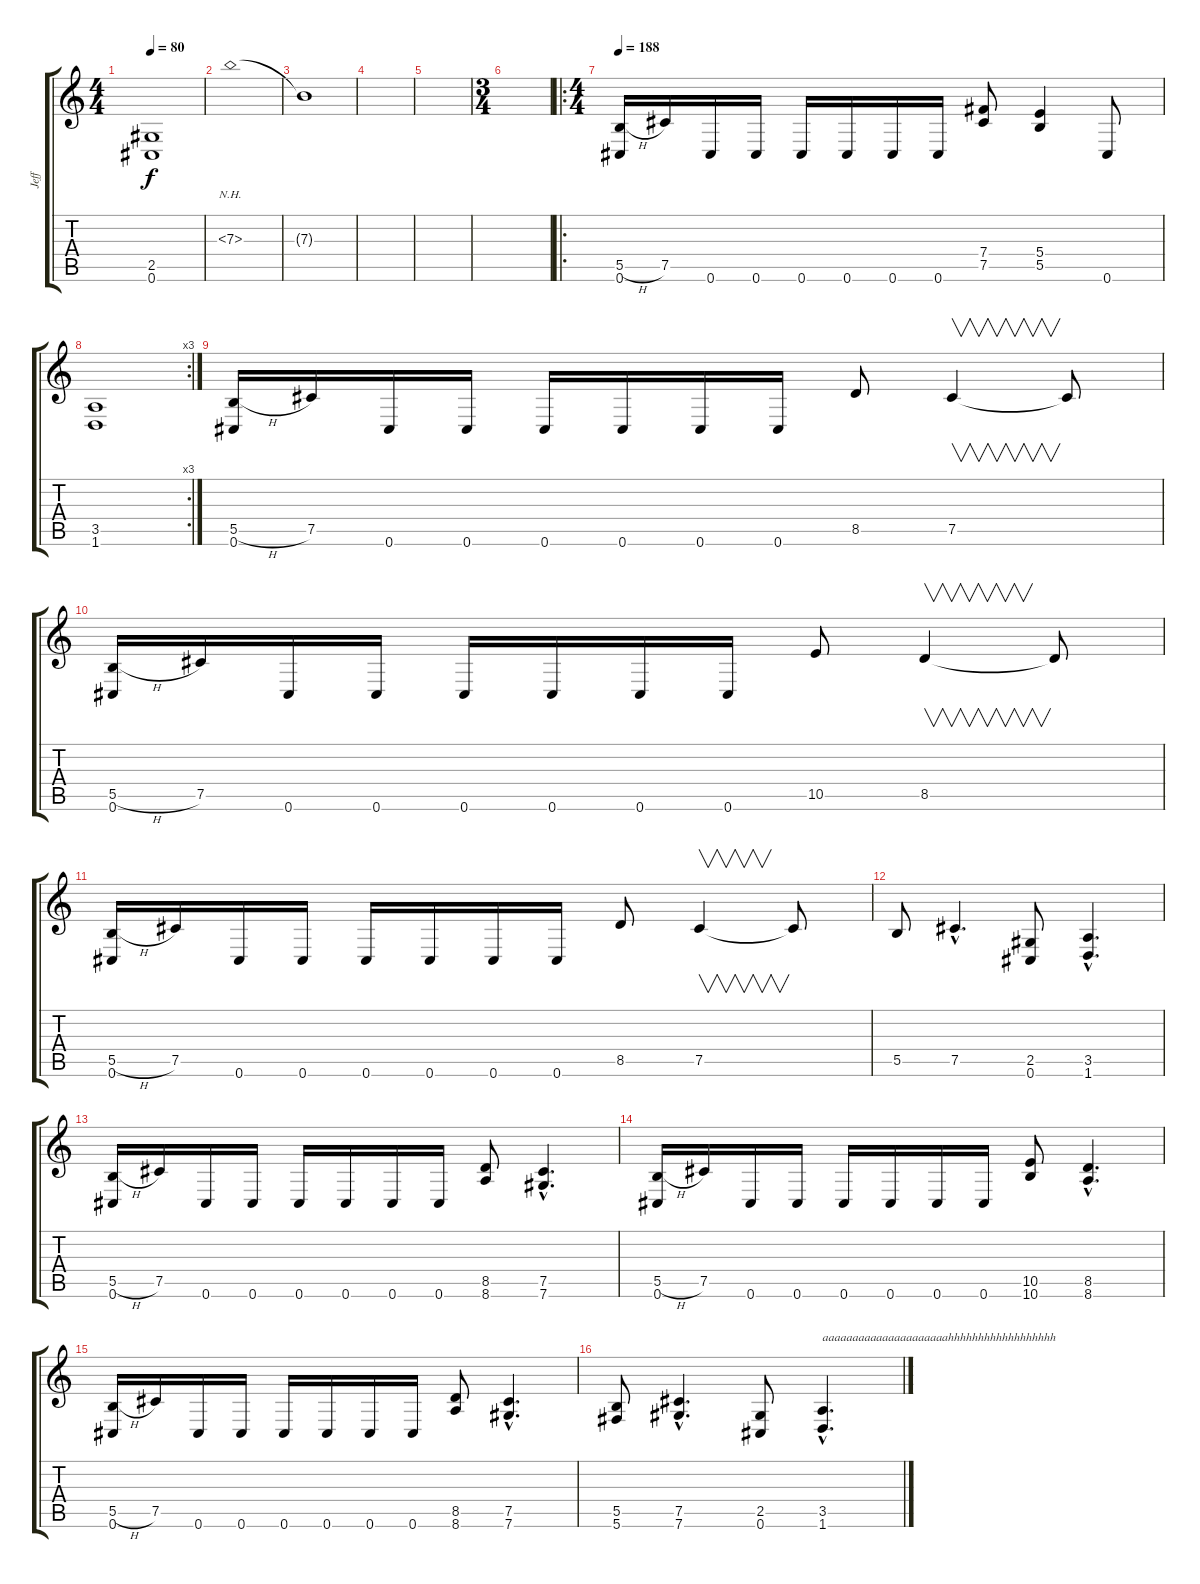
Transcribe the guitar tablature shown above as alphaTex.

\track ("Jeff" "Jeff") {instrument overdrivenguitar}
\staff {score tabs}
\tuning (Db4 Ab3 E3 B2 Gb2 Db2) {hide}
\ts (4 4)
\tempo 80
\clef g2
\ks c
(2.5{t} 0.6{t}).1{dy f} |
7.3{nh}.1 |
7.3{t}.1 |
|
|
\ts (3 4)
|
\ro
\ts (4 4)
\tempo 188
(5.5{h} 0.6).16 7.5.16 0.6.16 0.6.16 0.6.16 0.6.16 0.6.16 0.6.16 (7.4 7.5).8 (5.4 5.5).4 0.6.8 |
\rc 3
(3.5 1.6).1 |
(5.5{h} 0.6).16 7.5.16 0.6.16 0.6.16 0.6.16 0.6.16 0.6.16 0.6.16 8.5.8 7.5.4{v} 7.5{t}.8 |
(5.5{h} 0.6).16 7.5.16 0.6.16 0.6.16 0.6.16 0.6.16 0.6.16 0.6.16 10.5.8 8.5.4{v} 8.5{t}.8 |
(5.5{h} 0.6).16 7.5.16 0.6.16 0.6.16 0.6.16 0.6.16 0.6.16 0.6.16 8.5.8 7.5.4{v} 7.5{t}.8 |
5.5.8 7.5{hac}.4{d} (2.5 0.6).8 (3.5{hac} 1.6{hac}).4{d} |
(5.5{h} 0.6).16 7.5.16 0.6.16 0.6.16 0.6.16 0.6.16 0.6.16 0.6.16 (8.5 8.6).8 (7.5{hac} 7.6{hac}).4{d} |
(5.5{h} 0.6).16 7.5.16 0.6.16 0.6.16 0.6.16 0.6.16 0.6.16 0.6.16 (10.5 10.6).8 (8.5{hac} 8.6{hac}).4{d} |
(5.5{h} 0.6).16 7.5.16 0.6.16 0.6.16 0.6.16 0.6.16 0.6.16 0.6.16 (8.5 8.6).8 (7.5{hac} 7.6{hac}).4{d} |
(5.5 5.6).8 (7.5{hac} 7.6{hac}).4{d} (2.5 0.6).8 (3.5{hac} 1.6{hac}).4{d txt "aaaaaaaaaaaaaaaaaaaaahhhhhhhhhhhhhhhhhh"}
